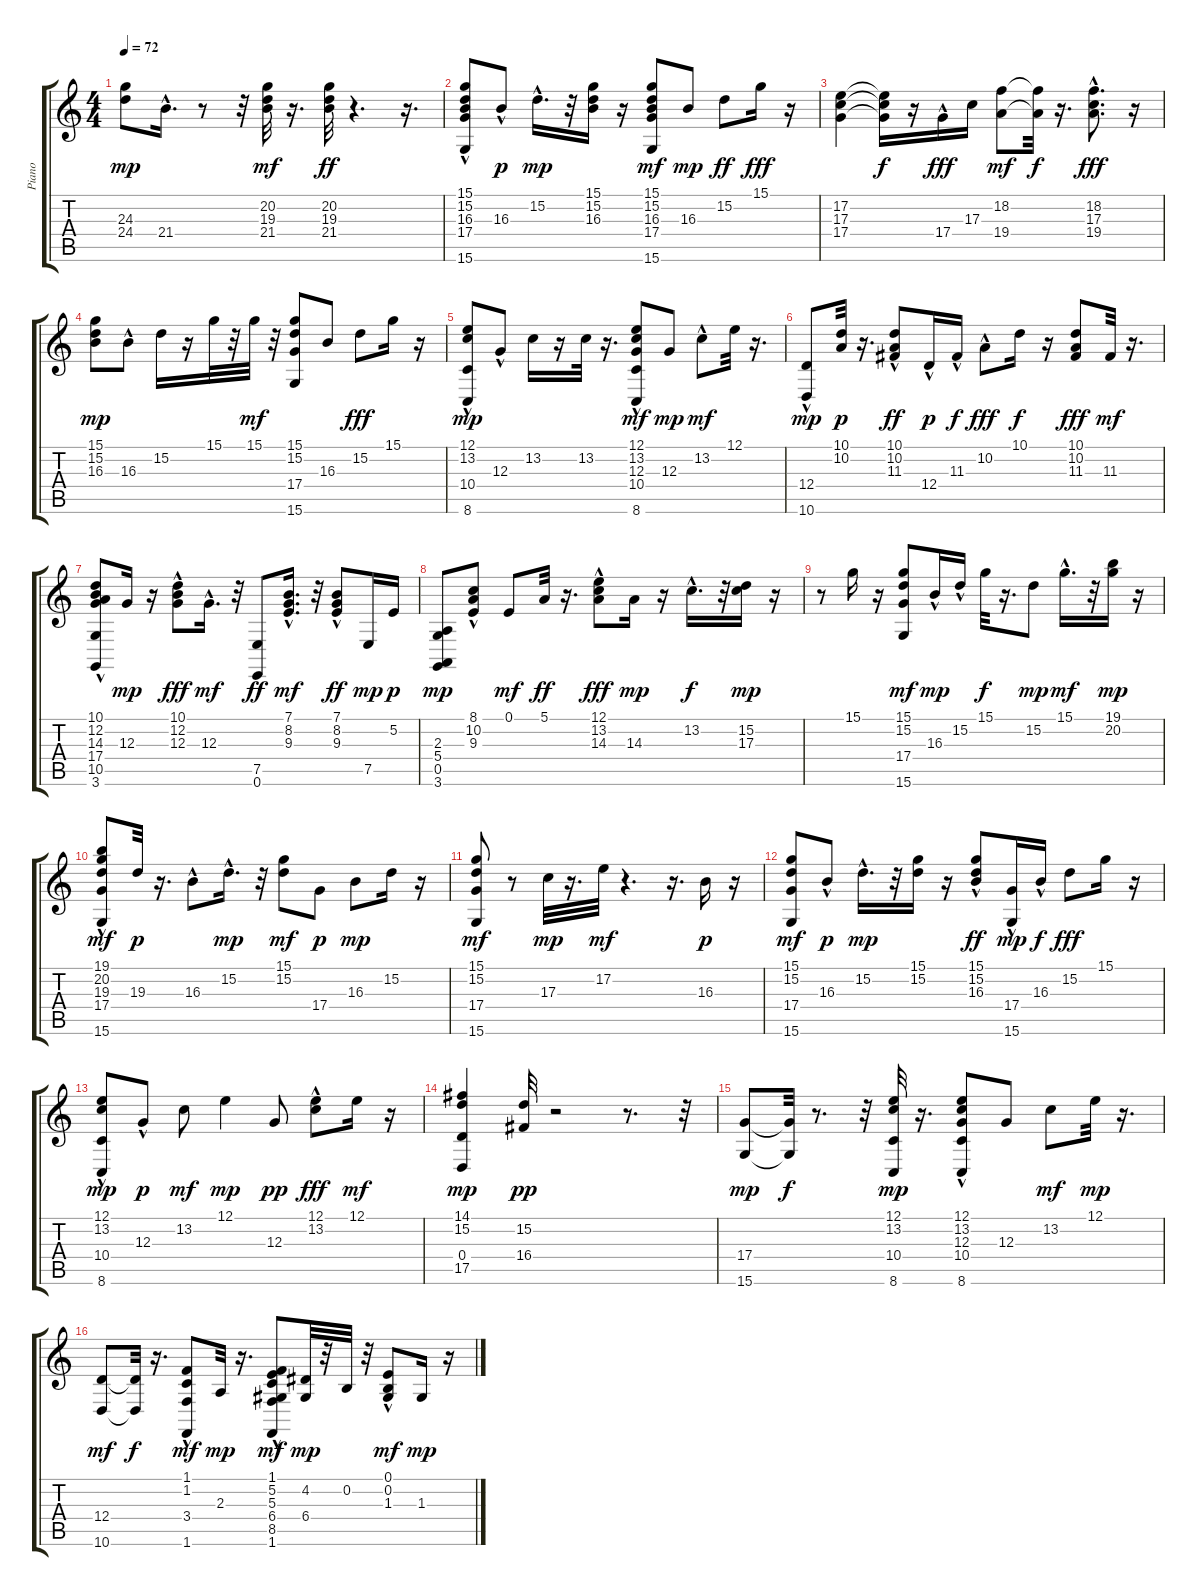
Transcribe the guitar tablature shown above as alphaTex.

\track ("Piano" "Piano") {instrument acousticgrandpiano}
\staff {score tabs}
\tuning (E4 B3 G3 D3 A2 E2) {hide}
\ts (4 4)
\tempo 72
\clef g2
\ks c
(24.3 24.4).8{dy mp} 21.4{hac}.16{d} r.8 r.32 (20.2 19.3 21.4).32{dy mf} r.16{d} (20.2 19.3 21.4).32{dy ff} r.4{d} r.16{d} |
(15.1 15.2 16.3 17.4{hac} 15.6{hac}).8 16.3{hac}.8{dy p} 15.2{hac}.16{d dy mp} r.32 (15.1 15.2 16.3).16 r.16 (15.1 15.2 16.3 17.4 15.6).8{dy mf} 16.3.8{dy mp} 15.2.8{dy ff} 15.1.16{dy fff} r.16 |
(17.2 17.3 17.4).4 (17.2{t} 17.3{t} 17.4{t}).16{dy f} r.16 17.4{hac}.16{dy fff} 17.3.16 (18.2 19.4).8{dy mf} (18.2{t} 19.4{t}).32{dy f} r.16{d} (18.2{hac} 17.3{hac} 19.4{hac}).8{d dy fff} r.16 |
(15.1 15.2 16.3).8{dy mp} 16.3{hac}.8 15.2.16 r.16 15.1.32 r.32 15.1.32{dy mf} r.32 (15.1 15.2 17.4 15.6).8 16.3.8 15.2.8{dy fff} 15.1.16 r.16 |
(12.1 13.2 10.4{hac} 8.6{hac}).8{dy mp} 12.3{hac}.8 13.2.16 r.16 13.2.32 r.16{d} (12.1 13.2 12.3{hac} 10.4{hac} 8.6{hac}).8{dy mf} 12.3.8{dy mp} 13.2{hac}.8{dy mf} 12.1.32 r.16{d} |
(12.4 10.6{hac}).8{dy mp} (10.1 10.2).32{dy p} r.16{d} (10.1 10.2{hac} 11.3{hac}).8{dy ff} 12.4{hac}.16{dy p} 11.3{hac}.16{dy f} 10.2{hac}.8{dy fff} 10.1.16{dy f} r.16 (10.1 10.2 11.3).8{dy fff} 11.3.32{dy mf} r.16{d} |
(10.1 12.2 14.3 17.4 10.5{hac} 3.6{hac}).8 12.3.16{dy mp} r.16 (10.1{hac} 12.2 12.3{hac}).8{dy fff} 12.3{hac}.16{d dy mf} r.32 (7.5 0.6).8{dy ff} (7.1{hac} 8.2{hac} 9.3).16{d dy mf} r.32 (7.1 8.2{hac} 9.3).8{dy ff} 7.5.16{dy mp} 5.2.16{dy p} |
(2.3 5.4 0.5 3.6).8{dy mp} (8.1 10.2 9.3{hac}).8 0.1.8{dy mf} 5.1.32{dy ff} r.16{d} (12.1 13.2 14.3{hac}).8{dy fff} 14.3.16{dy mp} r.16 13.2{hac}.16{d dy f} r.32 (15.2 17.3).16{dy mp} r.16 |
r.8 15.1.16 r.16 (15.1 15.2 17.4 15.6).8{dy mf} 16.3{hac}.16{dy mp} 15.2{hac}.16 15.1.32{dy f} r.16{d} 15.2.8{dy mp} 15.1{hac}.16{d dy mf} r.32 (19.1 20.2).16{dy mp} r.16 |
(19.1 20.2 19.3 17.4 15.6{hac}).8{dy mf} 19.3.32{dy p} r.16{d} 16.3{hac}.8 15.2{hac}.16{d dy mp} r.32 (15.1 15.2).8{dy mf} 17.4.8{dy p} 16.3.8{dy mp} 15.2.16 r.16 |
(15.1 15.2 17.4 15.6).8{dy mf} r.8 17.3.32{dy mp} r.16{d} 17.2.32{dy mf} r.4{d} r.16{d} 16.3.16{dy p} r.16 |
(15.1 15.2 17.4 15.6).8{dy mf} 16.3{hac}.8{dy p} 15.2{hac}.16{d dy mp} r.32 (15.1 15.2).16 r.16 (15.1{hac} 15.2{hac} 16.3).8{dy ff} (17.4{hac} 15.6{hac}).16{dy mp} 16.3{hac}.16{dy f} 15.2.8{dy fff} 15.1.16 r.16 |
(12.1 13.2 10.4{hac} 8.6{hac}).8{dy mp} 12.3{hac}.8{dy p} 13.2.8{dy mf} 12.1.4{dy mp} 12.3.8{dy pp} (12.1 13.2{hac}).8{dy fff} 12.1.16{dy mf} r.16 |
(14.1 15.2 0.4 17.5).4{dy mp} (15.2 16.4).32{dy pp} r.2 r.8{d} r.32 |
(17.4 15.6).8{dy mp} (17.4{t} 15.6{t}).32{dy f} r.8{d} r.32 (12.1 13.2 10.4 8.6).32{dy mp} r.16{d} (12.1 13.2{hac} 12.3 10.4{hac} 8.6{hac}).8 12.3.8 13.2.8{dy mf} 12.1.32{dy mp} r.16{d} |
(12.4 10.6).8{dy mf} (12.4{t} 10.6{t}).32{dy f} r.16{d} (1.1 1.2 3.4{hac} 1.6{hac}).8{dy mf} 2.3.32{dy mp} r.16{d} (1.1 5.2 5.3 6.4 8.5{hac} 1.6{hac}).8{dy mf} (4.2 6.4).32{dy mp} r.32 0.2.32 r.32 (0.1 0.2 1.3{hac}).8{dy mf} 1.3.16{dy mp} r.16
